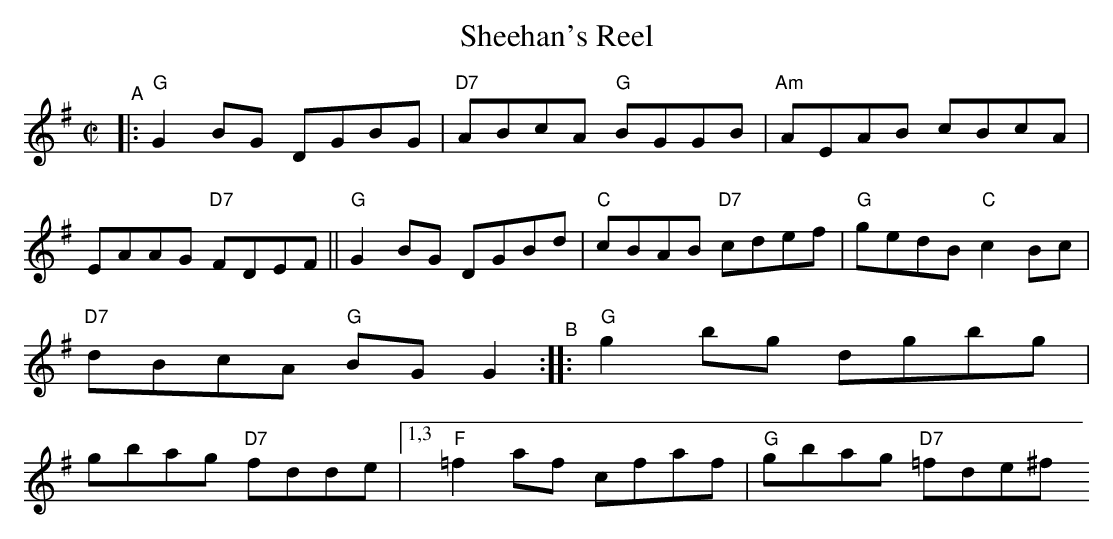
X:1
T: Sheehan's Reel
M: C|
L: 1/8
K:G
"^A"\
|: "G"G2BG DGBG | "D7"ABcA "G"BGGB | "Am"AEAB cBcA | EAAG "D7"FDEF
|| "G"G2BG DGBd | "C"cBAB "D7"cdef | "G"gedB "C"c2Bc | "D7"dBcA "G"BGG2
"^B"::\
"G"g2bg dgbg | gbag "D7"fdde
  |[1,3 "F"=f2af cfaf | "G"gbag "D7"=fde^f
 :|[2,4 "G"(3gfe dB "C"c2Bc | "D7"dBcA "G" BGG2 :|
